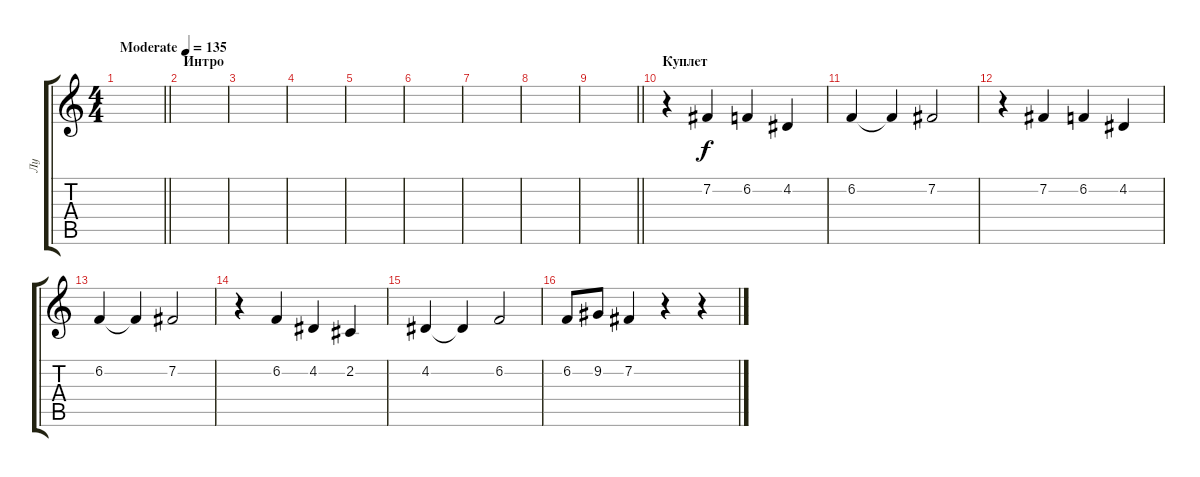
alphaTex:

\track ("Лу" "Лу") {instrument violin}
\staff {score tabs}
\tuning (E4 B3 G3 D3 A2 E2) {hide}
\ts (4 4)
\tempo (135 "Moderate")
\clef g2
\barLineRight lightlight
\ks c
|
\section ("" "Интро")
|
|
|
|
|
|
|
\barLineRight lightlight
|
\section ("" "Куплет")
r.4 7.2.4 6.2.4 4.2.4 |
6.2.4 6.2{t}.4 7.2.2 |
r.4 7.2.4 6.2.4 4.2.4 |
6.2.4 6.2{t}.4 7.2.2 |
r.4 6.2.4 4.2.4 2.2.4 |
4.2.4 4.2{t}.4 6.2.2 |
6.2.8 9.2.8 7.2.4 r.4 r.4
